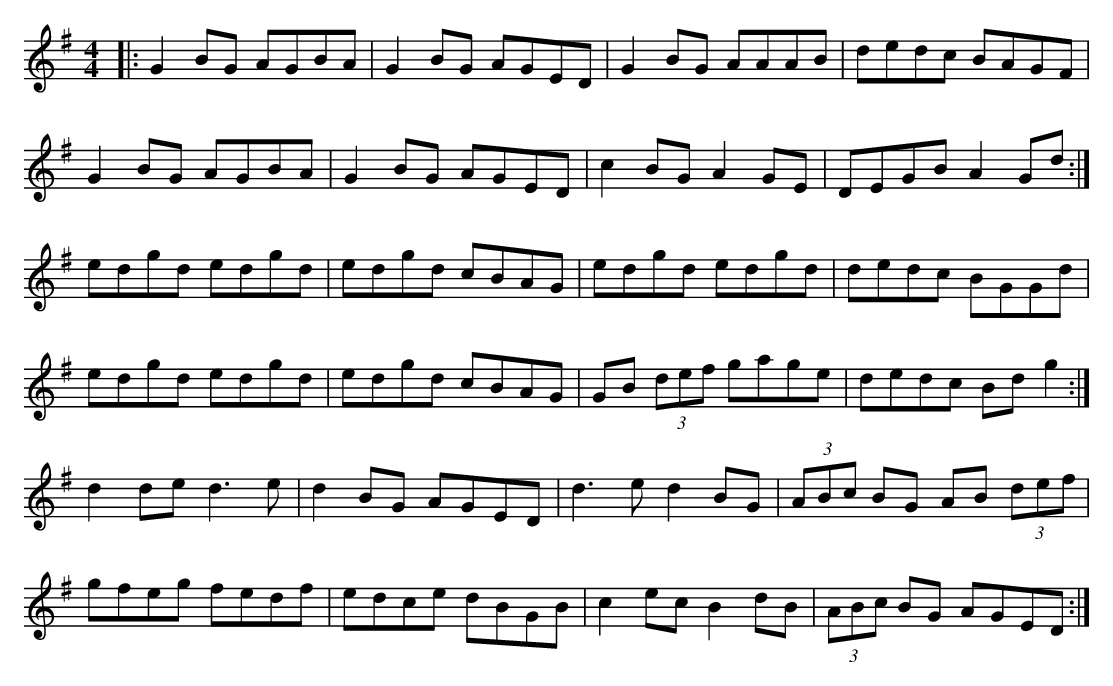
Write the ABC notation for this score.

X:1
M:4/4
K:G
|:G2 BG AGBA|G2 BG AGED|G2 BG AAAB|dedc BAGF|
G2 BG AGBA|G2 BG AGED|c2 BG A2 GE|DEGB A2 Gd:|
edgd edgd|edgd cBAG|edgd edgd|dedc BGGd|
edgd edgd|edgd cBAG|GB (3def gage|dedc Bd g2:|
d2 de d3 e|d2 BG AGED|d3 e d2 BG|(3ABc BG AB (3def|
gfeg fedf|edce dBGB|c2 ec B2 dB|(3ABc BG AGED:|
